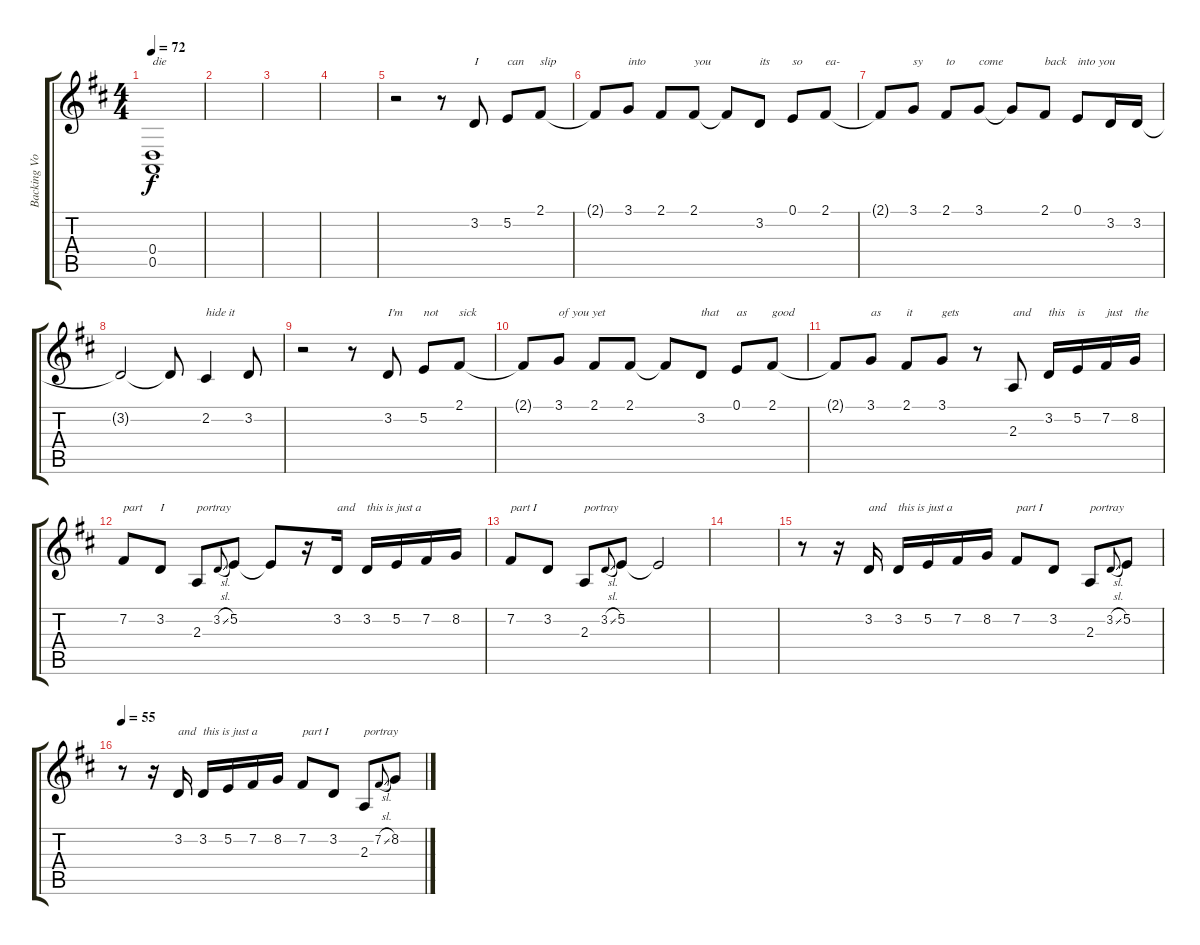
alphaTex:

\track ("Backing Vocals" "Backing Vo") {instrument choiraahs}
\staff {score tabs}
\tuning (E4 B3 G3 D3 A2 E2) {hide}
\ts (4 4)
\tempo 72
\clef g2
\ks d
(0.4 0.5).1{txt "die" dy f} |
|
|
|
r.2{volume 16} r.8 3.2.8{txt "I"} 5.2.8{txt "can"} 2.1.8{txt "slip"} |
2.1{t}.8 3.1.8{txt "into"} 2.1.8 2.1.8{txt "you"} 2.1{t}.8 3.2.8{txt "its"} 0.1.8{txt "so"} 2.1.8{txt "ea-"} |
2.1{t}.8 3.1.8{txt "sy"} 2.1.8{txt "to"} 3.1.8{txt "come"} 3.1{t}.8 2.1.8{txt "back"} 0.1.8{txt "into you"} 3.2.16 3.2.16 |
3.2{t}.2 3.2{t}.8 2.2.4{txt "hide it"} 3.2.8 |
r.2 r.8 3.2.8{txt "I'm"} 5.2.8{txt "not"} 2.1.8{txt "sick"} |
2.1{t}.8 3.1.8{txt "of you yet"} 2.1.8 2.1.8 2.1{t}.8 3.2.8{txt "that"} 0.1.8{txt "as"} 2.1.8{txt "good"} |
2.1{t}.8 3.1.8{txt "as"} 2.1.8{txt "it"} 3.1.8{txt "gets"} r.8 2.3.8{txt "and"} 3.2.16{txt "this"} 5.2.16{txt "is"} 7.2.16{txt "just"} 8.2.16{txt "the"} |
7.2.8{txt "part"} 3.2.8{txt "I"} 2.3.8{txt "portray"} 3.2{sl}.8{gr onbeat} 5.2.8 5.2{t}.8 r.16 3.2.16{txt "and"} 3.2.16{txt "this is just a"} 5.2.16 7.2.16 8.2.16 |
7.2.8{txt "part I"} 3.2.8 2.3.8{txt "portray"} 3.2{sl}.8{gr onbeat} 5.2.8 5.2{t}.2 |
|
r.8 r.16 3.2.16{txt "and"} 3.2.16{txt "this is just a"} 5.2.16 7.2.16 8.2.16 7.2.8{txt "part I"} 3.2.8 2.3.8{txt "portray"} 3.2{sl}.8{gr onbeat} 5.2.8 |
\tempo 55
r.8 r.16 3.2.16{txt "and"} 3.2.16{txt "this is just a"} 5.2.16 7.2.16 8.2.16 7.2.8{txt "part I"} 3.2.8 2.3.8{txt "portray"} 7.2{sl}.8{gr onbeat} 8.2.8
